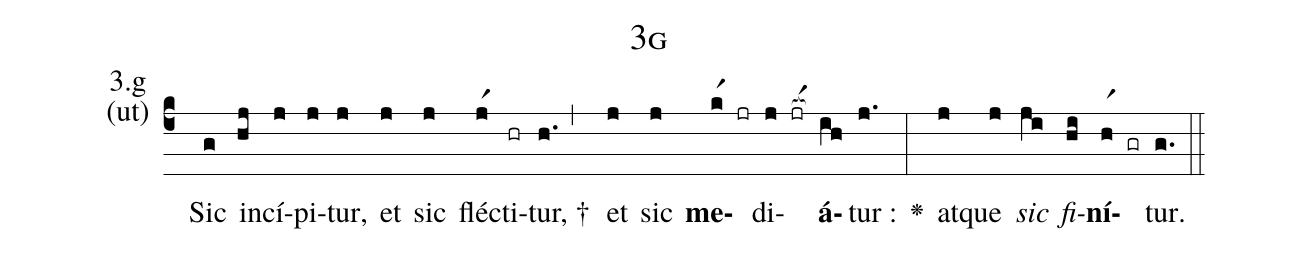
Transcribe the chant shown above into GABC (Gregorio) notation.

name: 3g;
annotation: 3.g;
annotation: (ut);
%%
(c4) ~() Sic(g) in(hj)cí(j)pi(j)tur,(j) et(j) sic(j) fléc(jr1)ti(hr)tur, †(h.,) et(j) sic(j) <b>me</b>(kr1 jr)di(j jr[ocba:1{])<b>á</b>(ih[ocba:0}])tur :(j.) <v>\greheightstar</v>(:) at(j)que(j) <i>sic</i>(ji) <i>fi</i>(hi)<b>ní</b>(hr1 gr)tur.(g.) (::)


%E(j) u(j) o(ji) u(hi) a(h) e.(g.) (::)
